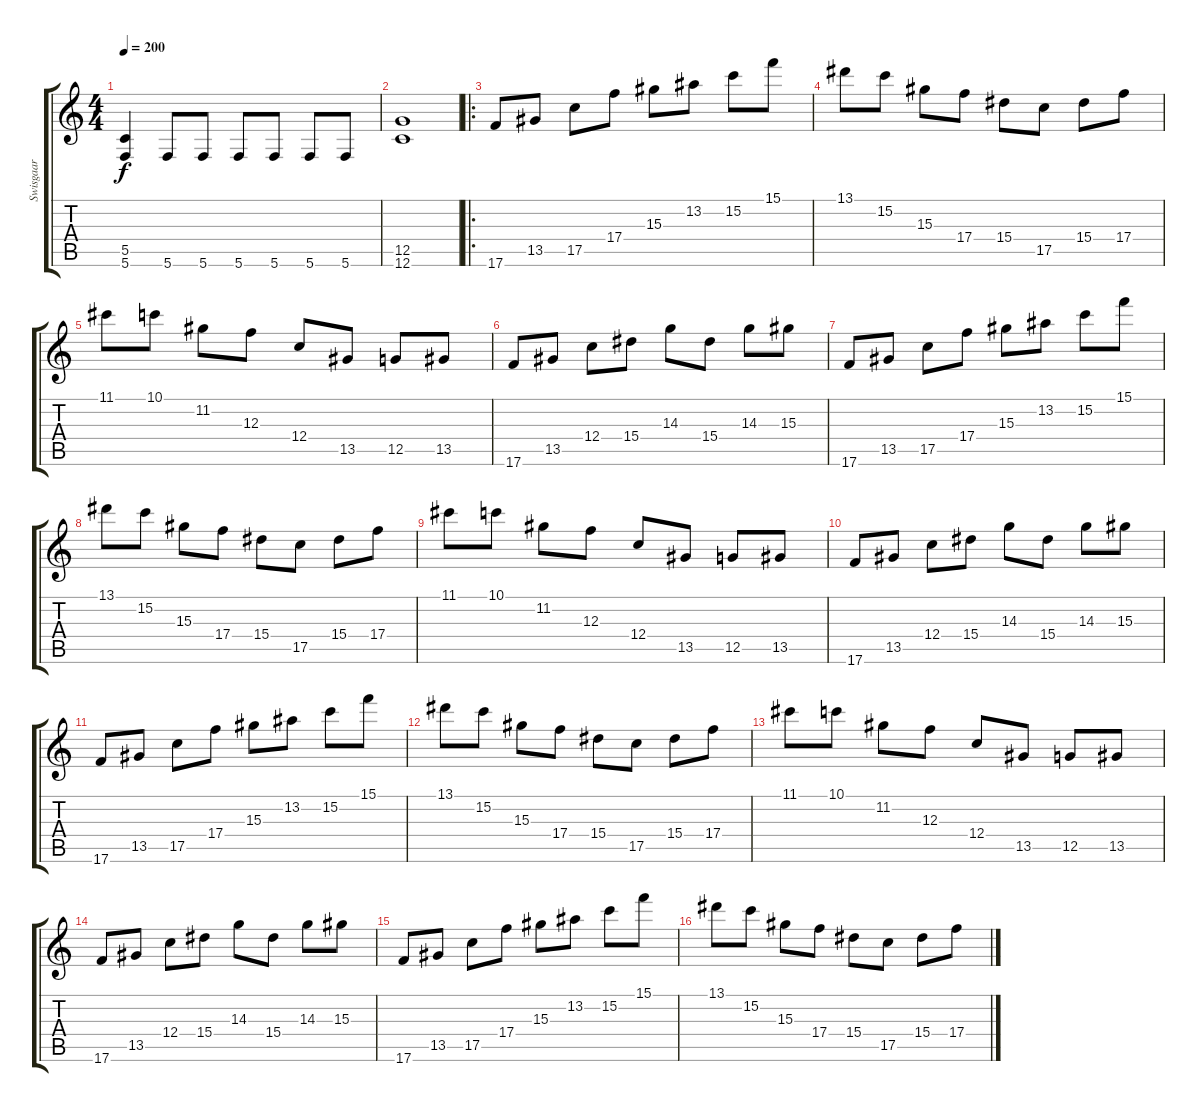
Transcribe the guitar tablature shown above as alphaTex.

\track ("Swisgaar" "Swisgaar") {instrument overdrivenguitar}
\staff {score tabs}
\tuning (D4 A3 F3 C3 G2 C2) {hide}
\ts (4 4)
\tempo 200
\clef g2
\ks c
(5.5 5.6).4{dy f} 5.6.8 5.6.8 5.6.8 5.6.8 5.6.8 5.6.8 |
(12.5 12.6).1 |
\ro
17.6.8 13.5.8 17.5.8 17.4.8 15.3.8 13.2.8 15.2.8 15.1.8 |
13.1.8 15.2.8 15.3.8 17.4.8 15.4.8 17.5.8 15.4.8 17.4.8 |
11.1.8 10.1.8 11.2.8 12.3.8 12.4.8 13.5.8 12.5.8 13.5.8 |
17.6.8 13.5.8 12.4.8 15.4.8 14.3.8 15.4.8 14.3.8 15.3.8 |
17.6.8 13.5.8 17.5.8 17.4.8 15.3.8 13.2.8 15.2.8 15.1.8 |
13.1.8 15.2.8 15.3.8 17.4.8 15.4.8 17.5.8 15.4.8 17.4.8 |
11.1.8 10.1.8 11.2.8 12.3.8 12.4.8 13.5.8 12.5.8 13.5.8 |
17.6.8 13.5.8 12.4.8 15.4.8 14.3.8 15.4.8 14.3.8 15.3.8 |
17.6.8 13.5.8 17.5.8 17.4.8 15.3.8 13.2.8 15.2.8 15.1.8 |
13.1.8 15.2.8 15.3.8 17.4.8 15.4.8 17.5.8 15.4.8 17.4.8 |
11.1.8 10.1.8 11.2.8 12.3.8 12.4.8 13.5.8 12.5.8 13.5.8 |
17.6.8 13.5.8 12.4.8 15.4.8 14.3.8 15.4.8 14.3.8 15.3.8 |
17.6.8 13.5.8 17.5.8 17.4.8 15.3.8 13.2.8 15.2.8 15.1.8 |
13.1.8 15.2.8 15.3.8 17.4.8 15.4.8 17.5.8 15.4.8 17.4.8
